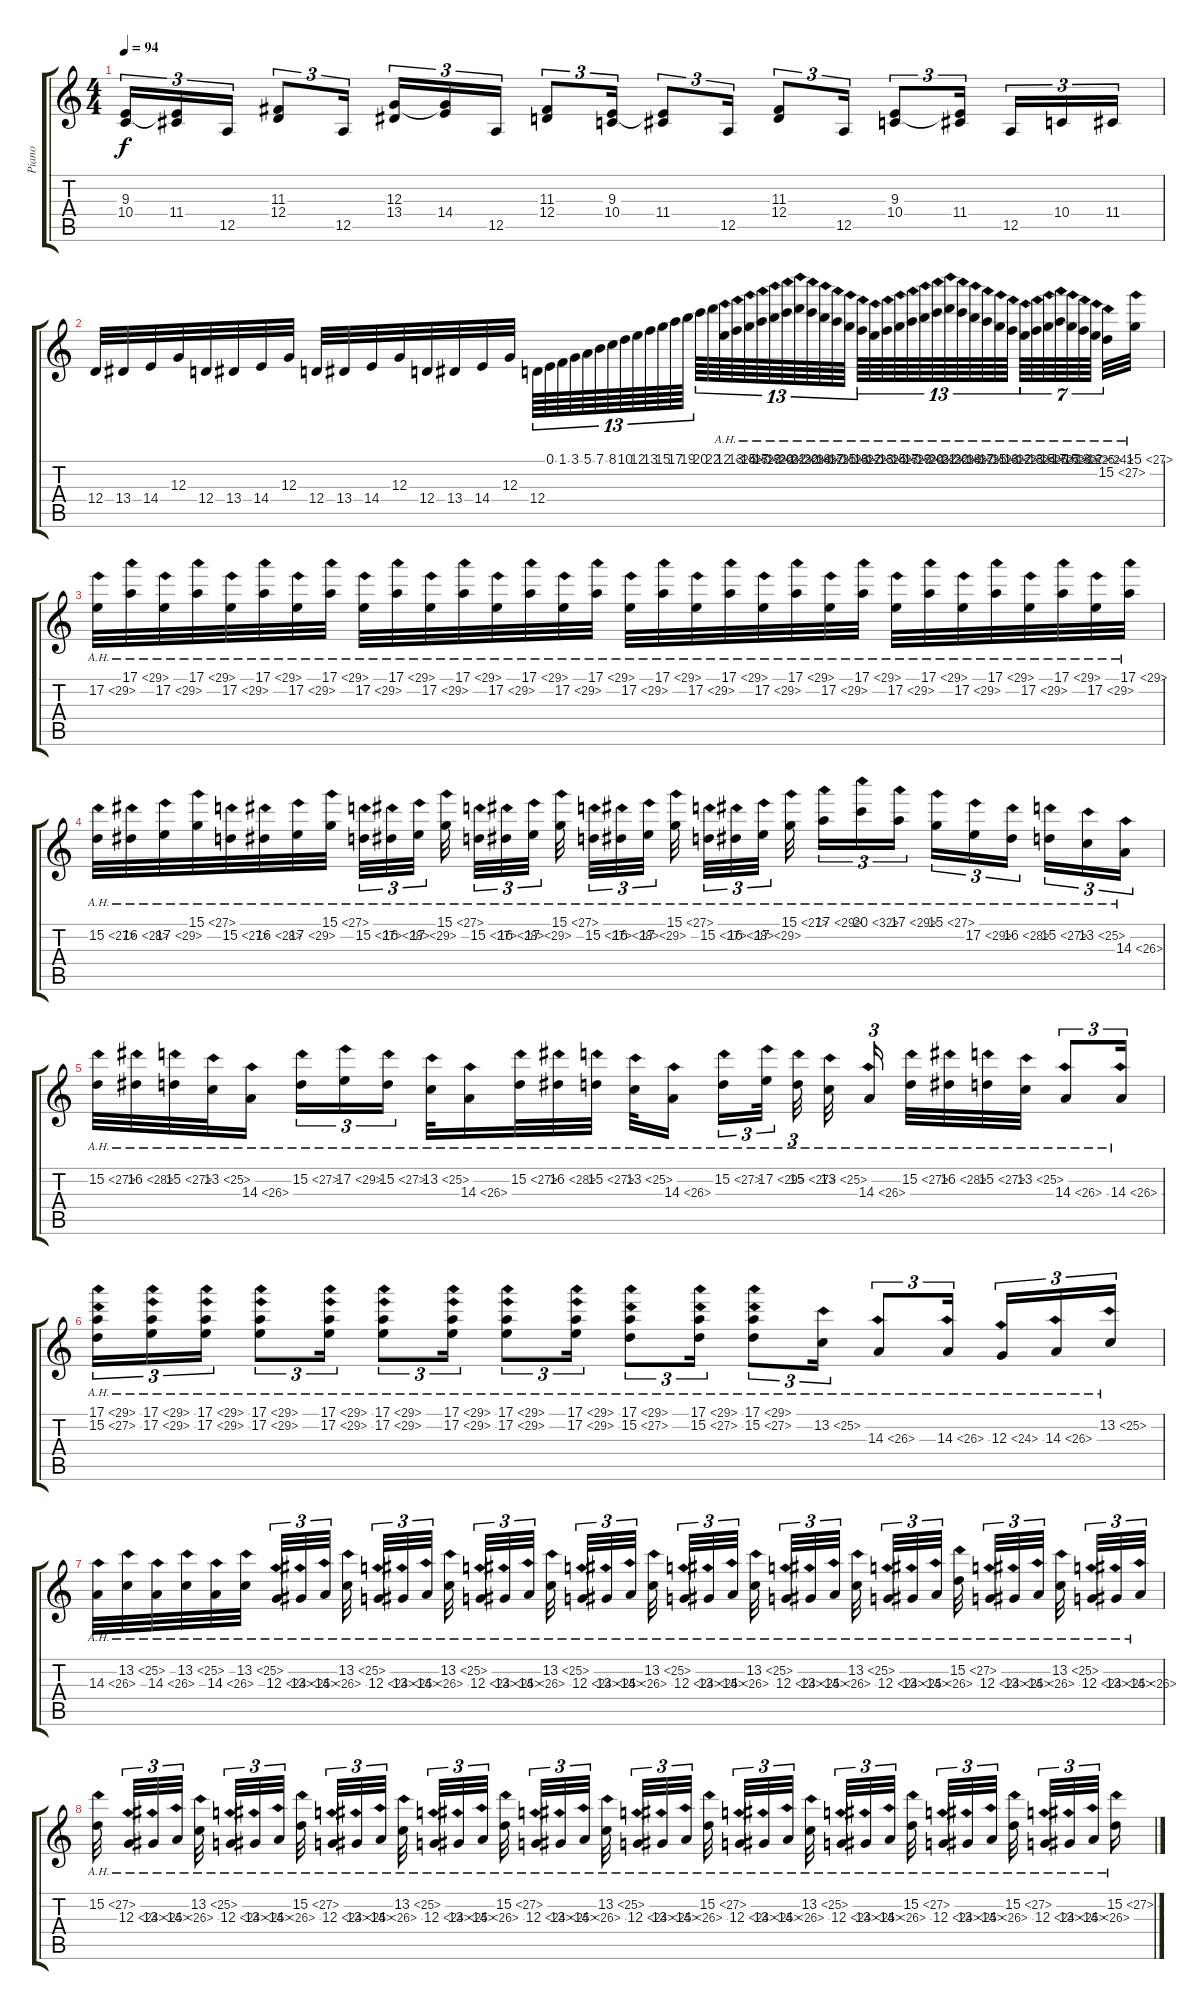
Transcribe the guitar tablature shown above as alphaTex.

\track ("Piano" "Piano") {instrument brightacousticpiano}
\staff {score tabs}
\tuning (E4 B3 G3 D3 A2 E2) {hide}
\ts (4 4)
\tempo 94
\clef g2
\ks c
(9.3 10.4).16{tu (3 2) dy f} (9.3{t} 11.4).16{tu (3 2)} 12.5.16{tu (3 2)} (11.3 12.4).8{tu (3 2)} 12.5.16{tu (3 2)} (12.3 13.4).16{tu (3 2)} (12.3{t} 14.4).16{tu (3 2)} 12.5.16{tu (3 2)} (11.3 12.4).8{tu (3 2)} (9.3 10.4).16{tu (3 2)} (9.3{t} 11.4).8{tu (3 2)} 12.5.16{tu (3 2)} (11.3 12.4).8{tu (3 2)} 12.5.16{tu (3 2)} (9.3 10.4).8{tu (3 2)} (9.3{t} 11.4).16{tu (3 2) beam splitsecondary} 12.5.16{tu (3 2)} 10.4.16{tu (3 2)} 11.4.16{tu (3 2)} |
12.4.32 13.4.32 14.4.32 12.3.32 12.4.32 13.4.32 14.4.32 12.3.32 12.4.32 13.4.32 14.4.32 12.3.32 12.4.32 13.4.32 14.4.32 12.3.32 12.4.64{tu (13 8)} 0.1.64{tu (13 8)} 1.1.64{tu (13 8)} 3.1.64{tu (13 8)} 5.1.64{tu (13 8)} 7.1.64{tu (13 8)} 8.1.64{tu (13 8)} 10.1.64{tu (13 8)} 12.1.64{tu (13 8)} 13.1.64{tu (13 8)} 15.1.64{tu (13 8)} 17.1.64{tu (13 8)} 19.1.64{tu (13 8) beam splitsecondary} 20.1.64{tu (13 8)} 22.1.64{tu (13 8)} 12.1{ah 12}.64{tu (13 8)} 13.1{ah 12}.64{tu (13 8)} 15.1{ah 12}.64{tu (13 8)} 17.1{ah 12}.64{tu (13 8)} 19.1{ah 12}.64{tu (13 8)} 20.1{ah 12}.64{tu (13 8)} 22.1{ah 12}.64{tu (13 8)} 20.1{ah 12}.64{tu (13 8)} 19.1{ah 12}.64{tu (13 8)} 17.1{ah 12}.64{tu (13 8)} 15.1{ah 12}.64{tu (13 8)} 13.1{ah 12}.64{tu (13 8)} 12.1{ah 12}.64{tu (13 8)} 13.1{ah 12}.64{tu (13 8)} 15.1{ah 12}.64{tu (13 8)} 17.1{ah 12}.64{tu (13 8)} 19.1{ah 12}.64{tu (13 8)} 20.1{ah 12}.64{tu (13 8)} 22.1{ah 12}.64{tu (13 8)} 20.1{ah 12}.64{tu (13 8)} 19.1{ah 12}.64{tu (13 8)} 17.1{ah 12}.64{tu (13 8)} 15.1{ah 12}.64{tu (13 8)} 13.1{ah 12}.64{tu (13 8) beam splitsecondary} 12.1{ah 12}.64{tu (7 4)} 13.1{ah 12}.64{tu (7 4)} 15.1{ah 12}.64{tu (7 4)} 17.1{ah 12}.64{tu (7 4)} 15.1{ah 12}.64{tu (7 4)} 13.1{ah 12}.64{tu (7 4)} 12.1{ah 12}.64{tu (7 4) beam splitsecondary} 15.2{ah 12}.32 15.1{ah 12}.32 |
17.2{ah 12}.32 17.1{ah 12}.32 17.2{ah 12}.32 17.1{ah 12}.32 17.2{ah 12}.32 17.1{ah 12}.32 17.2{ah 12}.32 17.1{ah 12}.32 17.2{ah 12}.32 17.1{ah 12}.32 17.2{ah 12}.32 17.1{ah 12}.32 17.2{ah 12}.32 17.1{ah 12}.32 17.2{ah 12}.32 17.1{ah 12}.32 17.2{ah 12}.32 17.1{ah 12}.32 17.2{ah 12}.32 17.1{ah 12}.32 17.2{ah 12}.32 17.1{ah 12}.32 17.2{ah 12}.32 17.1{ah 12}.32 17.2{ah 12}.32 17.1{ah 12}.32 17.2{ah 12}.32 17.1{ah 12}.32 17.2{ah 12}.32 17.1{ah 12}.32 17.2{ah 12}.32 17.1{ah 12}.32 |
15.2{ah 12}.32 16.2{ah 12}.32 17.2{ah 12}.32 15.1{ah 12}.32 15.2{ah 12}.32 16.2{ah 12}.32 17.2{ah 12}.32 15.1{ah 12}.32 15.2{ah 12}.32{tu (3 2)} 16.2{ah 12}.32{tu (3 2)} 17.2{ah 12}.32{tu (3 2) beam splitsecondary} 15.1{ah 12}.32{beam splitsecondary} 15.2{ah 12}.32{tu (3 2)} 16.2{ah 12}.32{tu (3 2)} 17.2{ah 12}.32{tu (3 2) beam splitsecondary} 15.1{ah 12}.32{beam splitsecondary} 15.2{ah 12}.32{tu (3 2)} 16.2{ah 12}.32{tu (3 2)} 17.2{ah 12}.32{tu (3 2)} 15.1{ah 12}.32{beam splitsecondary} 15.2{ah 12}.32{tu (3 2)} 16.2{ah 12}.32{tu (3 2)} 17.2{ah 12}.32{tu (3 2) beam splitsecondary} 15.1{ah 12}.32{beam splitsecondary} 17.1{ah 12}.16{tu (3 2)} 20.1{ah 12}.16{tu (3 2)} 17.1{ah 12}.16{tu (3 2)} 15.1{ah 12}.16{tu (3 2)} 17.2{ah 12}.16{tu (3 2)} 16.2{ah 12}.16{tu (3 2) beam splitsecondary} 15.2{ah 12}.16{tu (3 2)} 13.2{ah 12}.16{tu (3 2)} 14.3{ah 12}.16{tu (3 2)} |
15.2{ah 12}.32 16.2{ah 12}.32 15.2{ah 12}.32 13.2{ah 12}.32 14.3{ah 12}.16{beam splitsecondary} 15.2{ah 12}.16{tu (3 2)} 17.2{ah 12}.16{tu (3 2)} 15.2{ah 12}.16{tu (3 2) beam splitsecondary} 13.2{ah 12}.32 14.3{ah 12}.16 15.2{ah 12}.32 16.2{ah 12}.32 15.2{ah 12}.32 13.2{ah 12}.32 14.3{ah 12}.16{beam splitsecondary} 15.2{ah 12}.16{tu (3 2)} 17.2{ah 12}.32{tu (3 2) beam splitsecondary} 15.2{ah 12}.32{tu (3 2) beam splitsecondary} 13.2{ah 12}.32 14.3{ah 12}.16{tu (3 2)} 15.2{ah 12}.32 16.2{ah 12}.32 15.2{ah 12}.32 13.2{ah 12}.32 14.3{ah 12}.8{tu (3 2)} 14.3{ah 12}.16{tu (3 2)} |
(17.1{ah 12} 15.2{ah 12}).16{tu (3 2)} (17.1{ah 12} 17.2{ah 12}).16{tu (3 2)} (17.1{ah 12} 17.2{ah 12}).16{tu (3 2)} (17.1{ah 12} 17.2{ah 12}).8{tu (3 2)} (17.1{ah 12} 17.2{ah 12}).16{tu (3 2)} (17.1{ah 12} 17.2{ah 12}).8{tu (3 2)} (17.1{ah 12} 17.2{ah 12}).16{tu (3 2)} (17.1{ah 12} 17.2{ah 12}).8{tu (3 2)} (17.1{ah 12} 17.2{ah 12}).16{tu (3 2)} (17.1{ah 12} 15.2{ah 12}).8{tu (3 2)} (17.1{ah 12} 15.2{ah 12}).16{tu (3 2)} (17.1{ah 12} 15.2{ah 12}).8{tu (3 2)} 13.2{ah 12}.16{tu (3 2)} 14.3{ah 12}.8{tu (3 2)} 14.3{ah 12}.16{tu (3 2) beam splitsecondary} 12.3{ah 12}.16{tu (3 2)} 14.3{ah 12}.16{tu (3 2)} 13.2{ah 12}.16{tu (3 2)} |
14.3{ah 12}.32 13.2{ah 12}.32 14.3{ah 12}.32 13.2{ah 12}.32 14.3{ah 12}.32 13.2{ah 12}.32{beam splitsecondary} 12.3{ah 12}.32{tu (3 2)} 13.3{ah 12}.32{tu (3 2)} 14.3{ah 12}.32{tu (3 2)} 13.2{ah 12}.32{beam splitsecondary} 12.3{ah 12}.32{tu (3 2)} 13.3{ah 12}.32{tu (3 2)} 14.3{ah 12}.32{tu (3 2) beam splitsecondary} 13.2{ah 12}.32{beam splitsecondary} 12.3{ah 12}.32{tu (3 2)} 13.3{ah 12}.32{tu (3 2)} 14.3{ah 12}.32{tu (3 2) beam splitsecondary} 13.2{ah 12}.32{beam splitsecondary} 12.3{ah 12}.32{tu (3 2)} 13.3{ah 12}.32{tu (3 2)} 14.3{ah 12}.32{tu (3 2) beam splitsecondary} 13.2{ah 12}.32{beam splitsecondary} 12.3{ah 12}.32{tu (3 2)} 13.3{ah 12}.32{tu (3 2)} 14.3{ah 12}.32{tu (3 2) beam splitsecondary} 13.2{ah 12}.32{beam splitsecondary} 12.3{ah 12}.32{tu (3 2)} 13.3{ah 12}.32{tu (3 2)} 14.3{ah 12}.32{tu (3 2) beam splitsecondary} 13.2{ah 12}.32 12.3{ah 12}.32{tu (3 2)} 13.3{ah 12}.32{tu (3 2)} 14.3{ah 12}.32{tu (3 2) beam splitsecondary} 15.2{ah 12}.32{beam splitsecondary} 12.3{ah 12}.32{tu (3 2)} 13.3{ah 12}.32{tu (3 2)} 14.3{ah 12}.32{tu (3 2) beam splitsecondary} 13.2{ah 12}.32{beam splitsecondary} 12.3{ah 12}.32{tu (3 2)} 13.3{ah 12}.32{tu (3 2)} 14.3{ah 12}.32{tu (3 2)} |
15.2{ah 12}.32{beam splitsecondary} 12.3{ah 12}.32{tu (3 2)} 13.3{ah 12}.32{tu (3 2)} 14.3{ah 12}.32{tu (3 2) beam splitsecondary} 13.2{ah 12}.32{beam splitsecondary} 12.3{ah 12}.32{tu (3 2)} 13.3{ah 12}.32{tu (3 2)} 14.3{ah 12}.32{tu (3 2) beam splitsecondary} 15.2{ah 12}.32{beam splitsecondary} 12.3{ah 12}.32{tu (3 2)} 13.3{ah 12}.32{tu (3 2)} 14.3{ah 12}.32{tu (3 2) beam splitsecondary} 13.2{ah 12}.32{beam splitsecondary} 12.3{ah 12}.32{tu (3 2)} 13.3{ah 12}.32{tu (3 2)} 14.3{ah 12}.32{tu (3 2) beam splitsecondary} 15.2{ah 12}.32{beam splitsecondary} 12.3{ah 12}.32{tu (3 2)} 13.3{ah 12}.32{tu (3 2)} 14.3{ah 12}.32{tu (3 2) beam splitsecondary} 13.2{ah 12}.32 12.3{ah 12}.32{tu (3 2)} 13.3{ah 12}.32{tu (3 2)} 14.3{ah 12}.32{tu (3 2) beam splitsecondary} 15.2{ah 12}.32{beam splitsecondary} 12.3{ah 12}.32{tu (3 2)} 13.3{ah 12}.32{tu (3 2)} 14.3{ah 12}.32{tu (3 2) beam splitsecondary} 13.2{ah 12}.32{beam splitsecondary} 12.3{ah 12}.32{tu (3 2)} 13.3{ah 12}.32{tu (3 2)} 14.3{ah 12}.32{tu (3 2)} 15.2{ah 12}.32{beam splitsecondary} 12.3{ah 12}.32{tu (3 2)} 13.3{ah 12}.32{tu (3 2)} 14.3{ah 12}.32{tu (3 2) beam splitsecondary} 15.2{ah 12}.32{beam splitsecondary} 12.3{ah 12}.32{tu (3 2)} 13.3{ah 12}.32{tu (3 2)} 14.3{ah 12}.32{tu (3 2) beam splitsecondary} 15.2{ah 12}.16
